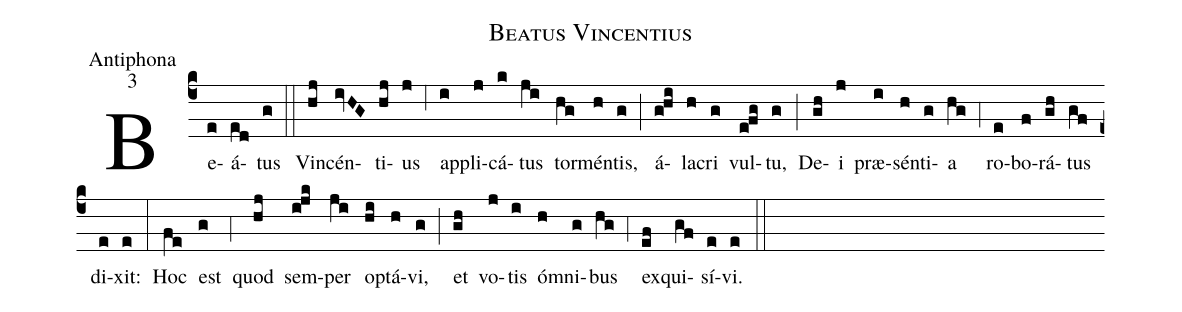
name:Beatus Vincentius;
office-part:Antiphona;
mode:3;
%%
(c4) Be(e)á(ed)tus(g) (::) Vin(hj)cén(ivHG)ti(hj)us(j) (;6) ap(i)pli(j)cá(k)tus(ji) tor(hg)mén(h)tis,(g) (;) á(g!hi)la(h)cri(g) vul(e!fg)tu,(g) (;) De(gh)i(j) præ(i)sén(h)ti(g)a(hg) (;4) ro(e)bo(f)rá(gh)tus(gf) di(e)xit:(e) (:) Hoc(fe) est(g) (;4) quod(hj) sem(i!jk)per(ji) op(hi)tá(h)vi,(g) (;) et(gh) vo(j)tis(i) ó(h)mni(g)bus(hg) (;4) ex(ef)qui(gf)sí(e)vi.(e) (::)
